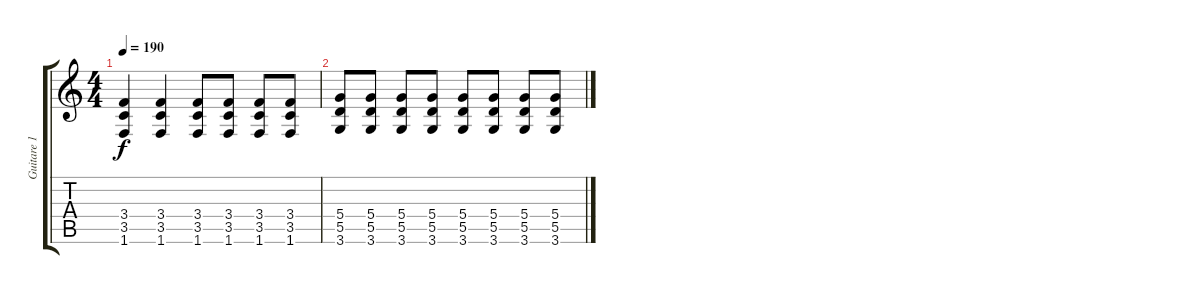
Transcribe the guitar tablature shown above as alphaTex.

\track ("Guitare 1" "Guitare 1") {instrument distortionguitar}
\staff {score tabs}
\tuning (E4 B3 G3 D3 A2 E2) {hide}
\ts (4 4)
\tempo 190
\clef g2
\ks c
(3.4 3.5 1.6).4{dy f} (3.4 3.5 1.6).4 (3.4 3.5 1.6).8 (3.4 3.5 1.6).8 (3.4 3.5 1.6).8 (3.4 3.5 1.6).8 |
(5.4 5.5 3.6).8 (5.4 5.5 3.6).8 (5.4 5.5 3.6).8 (5.4 5.5 3.6).8 (5.4 5.5 3.6).8 (5.4 5.5 3.6).8 (5.4 5.5 3.6).8 (5.4 5.5 3.6).8
